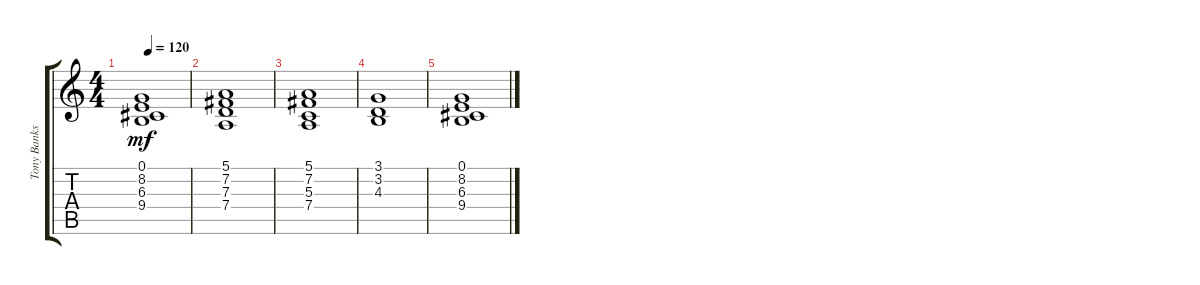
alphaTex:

\track ("Tony Banks" "Tony Banks") {instrument acousticgrandpiano}
\staff {score tabs}
\tuning (E4 B3 G3 D3 A2 E2) {hide}
\ts (4 4)
\tempo 120
\clef g2
\ks c
(0.1 8.2 6.3 9.4).1{dy mf} |
(5.1 7.2 7.3 7.4).1{volume 11} |
(5.1 7.2 5.3 7.4).1 |
(3.1 3.2 4.3).1 |
(0.1 8.2 6.3 9.4).1
